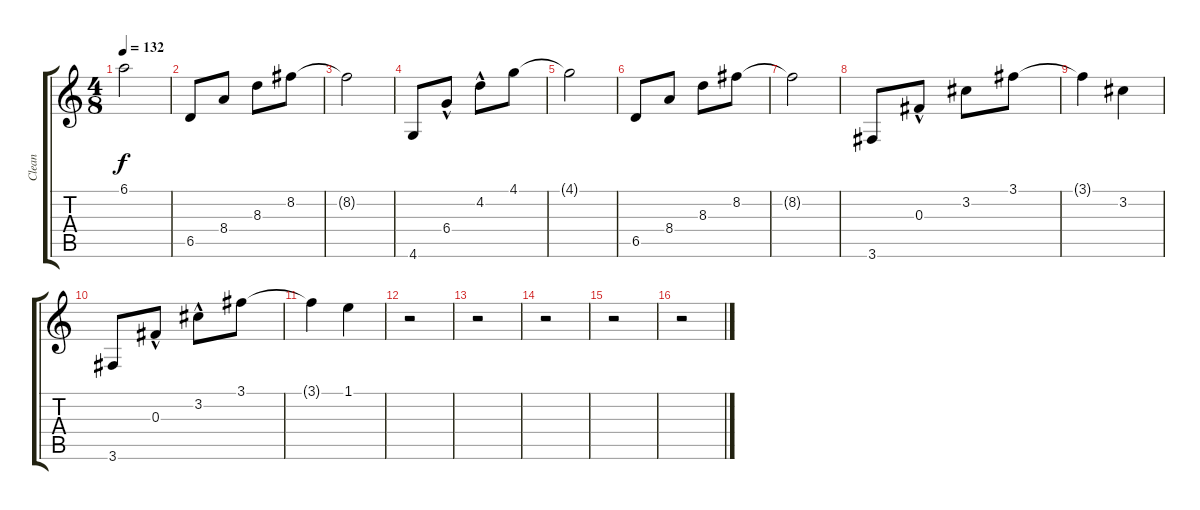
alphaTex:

\track ("Clean" "Clean") {instrument electricguitarclean}
\staff {score tabs}
\tuning (Eb4 Bb3 Gb3 Db3 Ab2 Eb2) {hide}
\ts (4 8)
\tempo 132
\clef g2
\ks c
6.1{t}.2{dy f} |
6.5.8 8.4.8 8.3.8 8.2.8 |
8.2{t}.2 |
4.6.8 6.4{hac}.8 4.2{hac}.8 4.1.8 |
4.1{t}.2 |
6.5.8 8.4.8 8.3.8 8.2.8 |
8.2{t}.2 |
3.6.8 0.3{hac}.8 3.2.8 3.1.8 |
3.1{t}.4 3.2.4 |
3.6.8 0.3{hac}.8 3.2{hac}.8 3.1.8 |
3.1{t}.4 1.1.4 |
r.2 |
r.2 |
r.2 |
r.2 |
r.2
